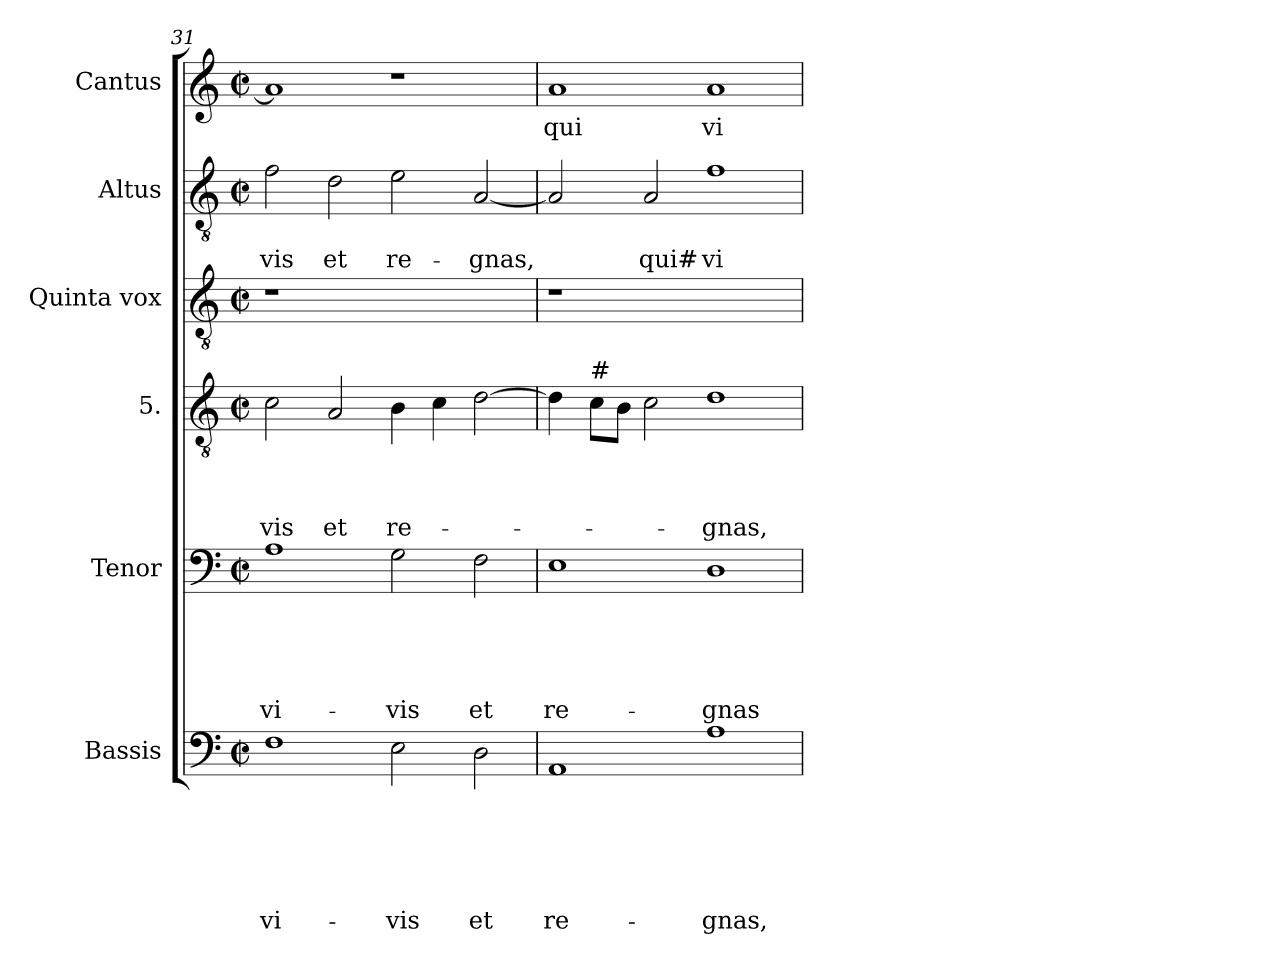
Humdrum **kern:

**kern	**text	**text	**text	**text	**text	**text	**kern	**text	**text	**text	**text	**text	**kern	**text	**text	**text	**text	**kern	**kern	**text	**text	**kern	**text
*part6	*part6	*part6	*part6	*part6	*part6	*part6	*part5	*part5	*part5	*part5	*part5	*part5	*part4	*part4	*part4	*part4	*part4	*part3	*part2	*part2	*part2	*part1	*part1
*staff6	*staff6	*staff6	*staff6	*staff6	*staff6	*staff6	*staff5	*staff5	*staff5	*staff5	*staff5	*staff5	*staff4	*staff4	*staff4	*staff4	*staff4	*staff3	*staff2	*staff2	*staff2	*staff1	*staff1
*I"Bassis	*	*	*	*	*	*	*I"Tenor	*	*	*	*	*	*I"5.	*	*	*	*	*I"Quinta vox	*I"Altus	*	*	*I"Cantus	*
*I'B.	*	*	*	*	*	*	*I'T.	*	*	*	*	*	*	*	*	*	*	*	*I'A.	*	*	*I'C.	*
!!LO:PB:g=z
*clefF4	*	*	*	*	*	*	*clefF4	*	*	*	*	*	*clefGv2	*	*	*	*	*clefGv2	*clefGv2	*	*	*clefG2	*
*k[]	*	*	*	*	*	*	*k[]	*	*	*	*	*	*k[]	*	*	*	*	*k[]	*k[]	*	*	*k[]	*
*C:	*	*	*	*	*	*	*C:	*	*	*	*	*	*C:	*	*	*	*	*C:	*C:	*	*	*C:	*
*M2/2	*	*	*	*	*	*	*M2/2	*	*	*	*	*	*M2/2	*	*	*	*	*M2/2	*M2/2	*	*	*M2/2	*
*met(c|)	*	*	*	*	*	*	*met(c|)	*	*	*	*	*	*met(c|)	*	*	*	*	*met(c|)	*met(c|)	*	*	*met(c|)	*
=31	=31	=31	=31	=31	=31	=31	=31	=31	=31	=31	=31	=31	=31	=31	=31	=31	=31	=31	=31	=31	=31	=31	=31
!	!	!	!	!	!	!LO:LY:b	!	!	!	!	!	!LO:LY:b	!	!	!	!	!LO:LY:b	!	!	!	!LO:LY:b	!	!
1F	.	.	.	.	.	vi-	1A	.	.	.	.	vi-	2c\	.	.	.	-vis	1r	2f\	.	-vis	1a]	.
!	!	!	!	!	!	!	!	!	!	!	!	!	!	!	!	!	!LO:LY:b	!	!	!	!LO:LY:b	!	!
.	.	.	.	.	.	.	.	.	.	.	.	.	2A/	.	.	.	et	.	2d\	.	et	.	.
!	!	!	!	!	!	!LO:LY:b	!	!	!	!	!	!LO:LY:b	!	!	!	!	!LO:LY:b	!	!	!	!LO:LY:b	!	!
2E\	.	.	.	.	.	-vis	2G\	.	.	.	.	-vis	4B\	.	.	.	re-	1ryy	2e\	.	re-	1r	.
.	.	.	.	.	.	.	.	.	.	.	.	.	4c\	.	.	.	.	.	.	.	.	.	.
!	!	!	!	!	!	!LO:LY:b	!	!	!	!	!	!LO:LY:b	!	!	!	!	!	!	!	!	!LO:LY:b	!	!
2D\	.	.	.	.	.	et	2F\	.	.	.	.	et	[>2d\	.	.	.	.	.	[<2A/	.	-gnas,	.	.
=32	=32	=32	=32	=32	=32	=32	=32	=32	=32	=32	=32	=32	=32	=32	=32	=32	=32	=32	=32	=32	=32	=32	=32
!	!	!	!	!	!	!LO:LY:b	!	!	!	!	!	!LO:LY:b	!	!	!	!	!	!	!	!	!	!	!LO:LY:b
1AA	.	.	.	.	.	re-	1E	.	.	.	.	re-	4d\]	.	.	.	.	1r	2A/]	.	.	1a	qui
!	!	!	!	!	!	!	!	!	!	!	!	!	!LO:TX:a:t=#	!	!	!	!	!	!	!	!	!	!
.	.	.	.	.	.	.	.	.	.	.	.	.	8c\L	.	.	.	.	.	.	.	.	.	.
.	.	.	.	.	.	.	.	.	.	.	.	.	8B\J	.	.	.	.	.	.	.	.	.	.
!	!	!	!	!	!	!	!	!	!	!	!	!	!	!	!	!	!	!	!	!	!LO:LY:b:rj	!	!
.	.	.	.	.	.	.	.	.	.	.	.	.	2c\	.	.	.	.	.	2A/	.	qui#	.	.
!	!	!	!	!	!	!LO:LY:b	!	!	!	!	!	!LO:LY:b	!	!	!	!	!LO:LY:b	!	!	!	!LO:LY:b	!	!LO:LY:b
1A	.	.	.	.	.	-gnas,	1D	.	.	.	.	-gnas	1d	.	.	.	-gnas,	1ryy	1f	.	vi-	1a	vi-
=	=	=	=	=	=	=	=	=	=	=	=	=	=	=	=	=	=	=	=	=	=	=	=
*-	*-	*-	*-	*-	*-	*-	*-	*-	*-	*-	*-	*-	*-	*-	*-	*-	*-	*-	*-	*-	*-	*-	*-
